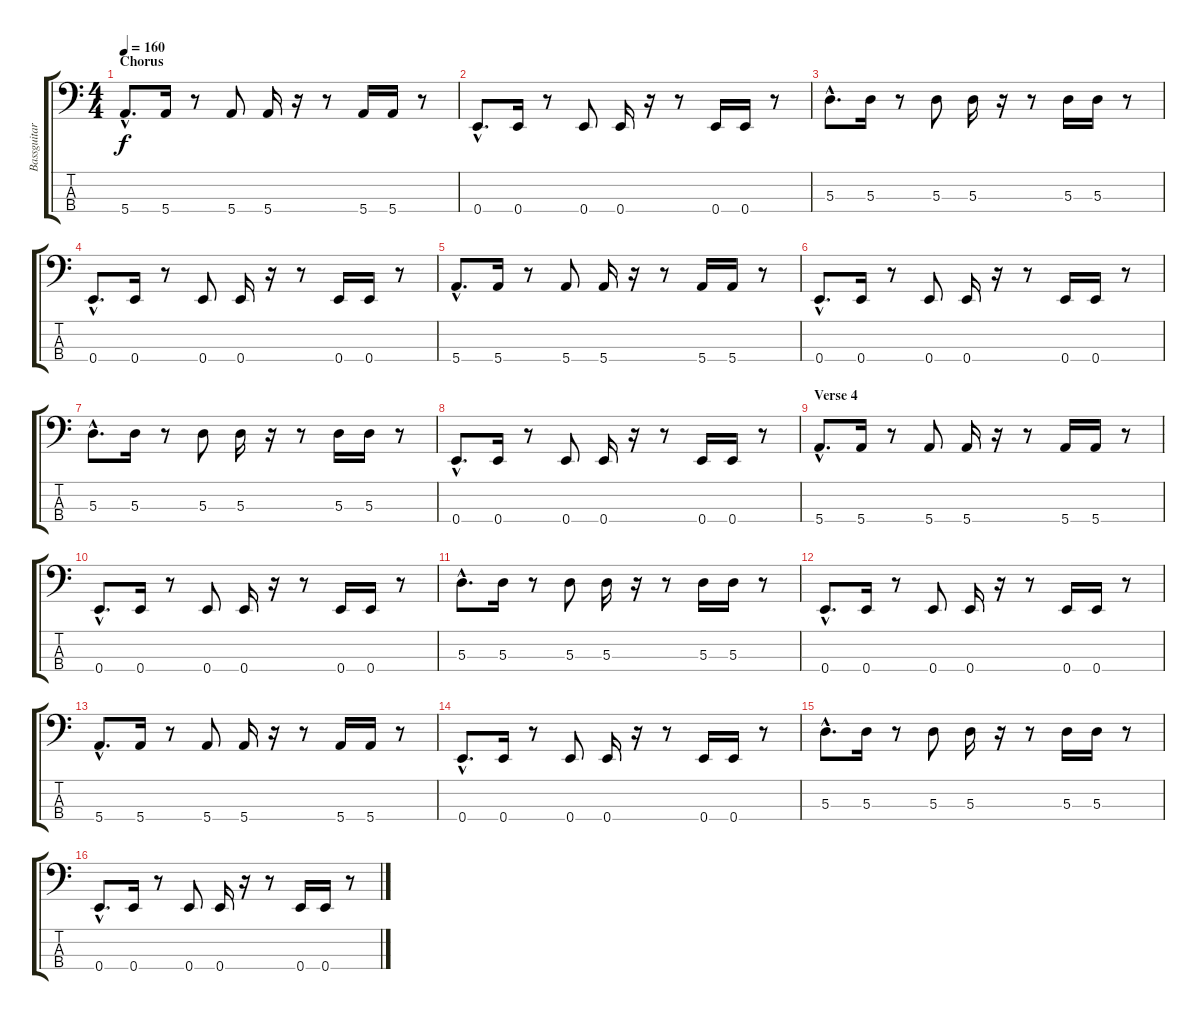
\track ("Bassguitar" "Bassguitar") {instrument electricbassfinger}
\staff {score tabs}
\tuning (G2 D2 A1 E1) {hide}
\ts (4 4)
\section ("" "Chorus")
\tempo 160
\clef f4
\ks c
5.4{hac}.8{d dy f} 5.4.16 r.8 5.4.8 5.4.16 r.16 r.8 5.4.16 5.4.16 r.8 |
0.4{hac}.8{d} 0.4.16 r.8 0.4.8 0.4.16 r.16 r.8 0.4.16 0.4.16 r.8 |
5.3{hac}.8{d} 5.3.16 r.8 5.3.8 5.3.16 r.16 r.8 5.3.16 5.3.16 r.8 |
0.4{hac}.8{d} 0.4.16 r.8 0.4.8 0.4.16 r.16 r.8 0.4.16 0.4.16 r.8 |
5.4{hac}.8{d} 5.4.16 r.8 5.4.8 5.4.16 r.16 r.8 5.4.16 5.4.16 r.8 |
0.4{hac}.8{d} 0.4.16 r.8 0.4.8 0.4.16 r.16 r.8 0.4.16 0.4.16 r.8 |
5.3{hac}.8{d} 5.3.16 r.8 5.3.8 5.3.16 r.16 r.8 5.3.16 5.3.16 r.8 |
0.4{hac}.8{d} 0.4.16 r.8 0.4.8 0.4.16 r.16 r.8 0.4.16 0.4.16 r.8 |
\section ("" "Verse 4")
5.4{hac}.8{d} 5.4.16 r.8 5.4.8 5.4.16 r.16 r.8 5.4.16 5.4.16 r.8 |
0.4{hac}.8{d} 0.4.16 r.8 0.4.8 0.4.16 r.16 r.8 0.4.16 0.4.16 r.8 |
5.3{hac}.8{d} 5.3.16 r.8 5.3.8 5.3.16 r.16 r.8 5.3.16 5.3.16 r.8 |
0.4{hac}.8{d} 0.4.16 r.8 0.4.8 0.4.16 r.16 r.8 0.4.16 0.4.16 r.8 |
5.4{hac}.8{d} 5.4.16 r.8 5.4.8 5.4.16 r.16 r.8 5.4.16 5.4.16 r.8 |
0.4{hac}.8{d} 0.4.16 r.8 0.4.8 0.4.16 r.16 r.8 0.4.16 0.4.16 r.8 |
5.3{hac}.8{d} 5.3.16 r.8 5.3.8 5.3.16 r.16 r.8 5.3.16 5.3.16 r.8 |
0.4{hac}.8{d} 0.4.16 r.8 0.4.8 0.4.16 r.16 r.8 0.4.16 0.4.16 r.8
